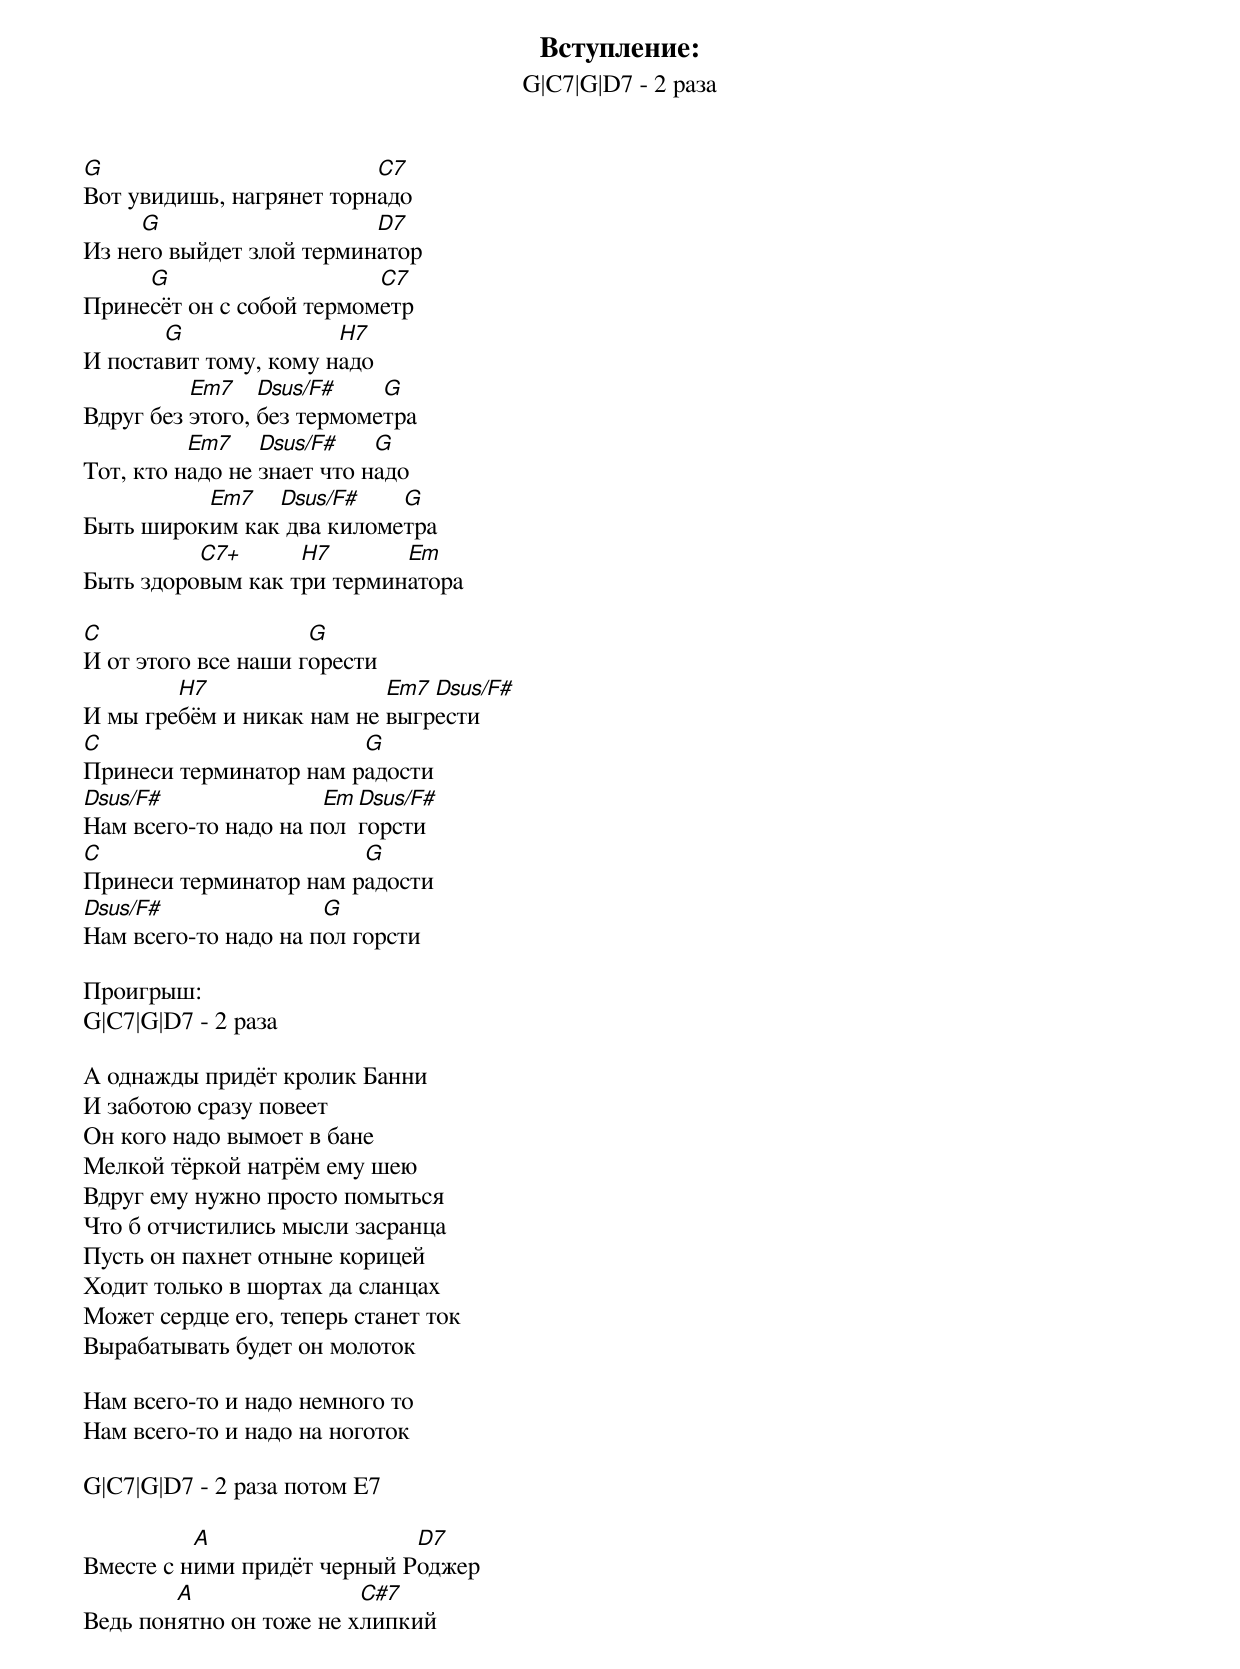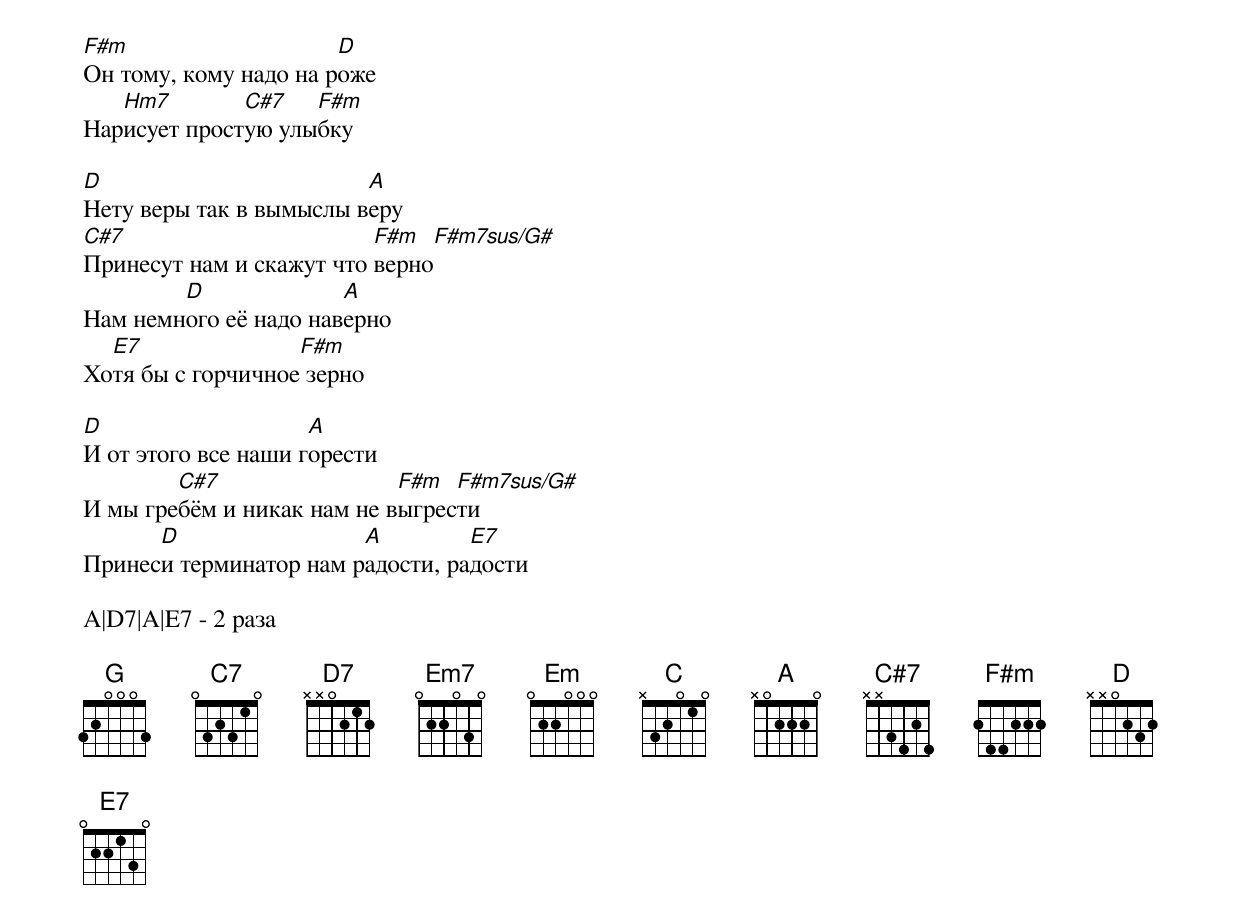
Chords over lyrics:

Вступление:
G|C7|G|D7 - 2 раза

G                         C7
Вот увидишь, нагрянет торнадо
     G                    D7
Из него выйдет злой терминатор
     G                    C7
Принесёт он с собой термометр
       G               H7
И поставит тому, кому надо
          Em7    Dsus/F#    G
Вдруг без этого, без термометра
          Em7    Dsus/F#    G
Тот, кто надо не знает что надо
          Em7   Dsus/F#    G
Быть широким как два километра
          C7+      H7       Em
Быть здоровым как три терминатора

C                    G
И от этого все наши горести
        H7                 Em7 Dsus/F#
И мы гребём и никак нам не выгрести
C                       G
Принеси терминатор нам радости
Dsus/F#               Em Dsus/F#
Нам всего-то надо на пол горсти
C                       G
Принеси терминатор нам радости
Dsus/F#               G
Нам всего-то надо на пол горсти

Проигрыш:
G|C7|G|D7 - 2 раза

А однажды придёт кролик Банни
И заботою сразу повеет
Он кого надо вымоет в бане
Мелкой тёркой натрём ему шею
Вдруг ему нужно просто помыться
Что б отчистились мысли засранца
Пусть он пахнет отныне корицей
Ходит только в шортах да сланцах
Может сердце его, теперь станет ток
Вырабатывать будет он молоток

Нам всего-то и надо немного то
Нам всего-то и надо на ноготок

G|C7|G|D7 - 2 раза потом E7

          A                  D7
Вместе с ними придёт черный Роджер
        A                C#7
Ведь понятно он тоже не хлипкий
F#m                    D
Он тому, кому надо на роже
   Hm7        C#7   F#m
Нарисует простую улыбку

D                        A
Нету веры так в вымыслы веру
C#7                       F#m  F#m7sus/G#
Принесут нам и скажут что верно
        D              A
Нам немного её надо наверно
  E7               F#m
Хотя бы с горчичное зерно

D                    A
И от этого все наши горести
        C#7                 F#m  F#m7sus/G#
И мы гребём и никак нам не выгрести
      D                 A         E7
Принеси терминатор нам радости, радости

A|D7|A|E7 - 2 раза

F#m7sus/G#    4x2422
